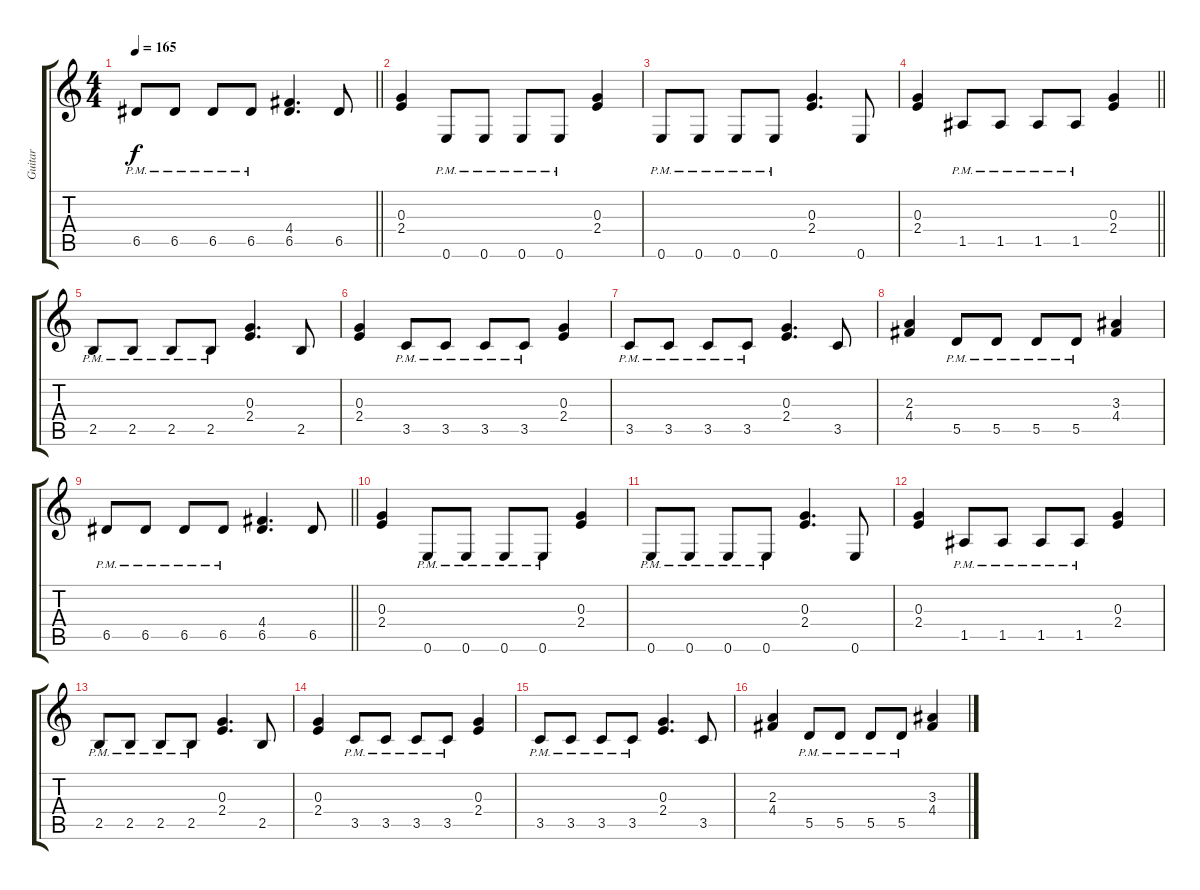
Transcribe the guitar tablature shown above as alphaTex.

\track ("Guitar" "Guitar") {instrument distortionguitar}
\staff {score tabs}
\tuning (E4 B3 G3 D3 A2 E2) {hide}
\ts (4 4)
\tempo 165
\clef g2
\barLineRight lightlight
\ks c
6.5{pm}.8{dy f} 6.5{pm}.8 6.5{pm}.8 6.5{pm}.8 (4.4 6.5).4{d} 6.5.8 |
(0.3 2.4).4 0.6{pm}.8 0.6{pm}.8 0.6{pm}.8 0.6{pm}.8 (0.3 2.4).4 |
0.6{pm}.8 0.6{pm}.8 0.6{pm}.8 0.6{pm}.8 (0.3 2.4).4{d} 0.6.8 |
\barLineRight lightlight
(0.3 2.4).4 1.5{pm}.8 1.5{pm}.8 1.5{pm}.8 1.5{pm}.8 (0.3 2.4).4 |
2.5{pm}.8 2.5{pm}.8 2.5{pm}.8 2.5{pm}.8 (0.3 2.4).4{d} 2.5.8 |
(0.3 2.4).4 3.5{pm}.8 3.5{pm}.8 3.5{pm}.8 3.5{pm}.8 (0.3 2.4).4 |
3.5{pm}.8 3.5{pm}.8 3.5{pm}.8 3.5{pm}.8 (0.3 2.4).4{d} 3.5.8 |
(2.3 4.4).4 5.5{pm}.8 5.5{pm}.8 5.5{pm}.8 5.5{pm}.8 (3.3 4.4).4 |
\barLineRight lightlight
6.5{pm}.8 6.5{pm}.8 6.5{pm}.8 6.5{pm}.8 (4.4 6.5).4{d} 6.5.8 |
(0.3 2.4).4{volume 6} 0.6{pm}.8 0.6{pm}.8 0.6{pm}.8 0.6{pm}.8 (0.3 2.4).4 |
0.6{pm}.8 0.6{pm}.8 0.6{pm}.8 0.6{pm}.8 (0.3 2.4).4{d} 0.6.8 |
(0.3 2.4).4 1.5{pm}.8 1.5{pm}.8 1.5{pm}.8 1.5{pm}.8 (0.3 2.4).4 |
2.5{pm}.8 2.5{pm}.8 2.5{pm}.8 2.5{pm}.8 (0.3 2.4).4{d} 2.5.8 |
(0.3 2.4).4 3.5{pm}.8 3.5{pm}.8 3.5{pm}.8 3.5{pm}.8 (0.3 2.4).4 |
3.5{pm}.8 3.5{pm}.8 3.5{pm}.8 3.5{pm}.8 (0.3 2.4).4{d} 3.5.8 |
(2.3 4.4).4 5.5{pm}.8 5.5{pm}.8 5.5{pm}.8 5.5{pm}.8 (3.3 4.4).4
